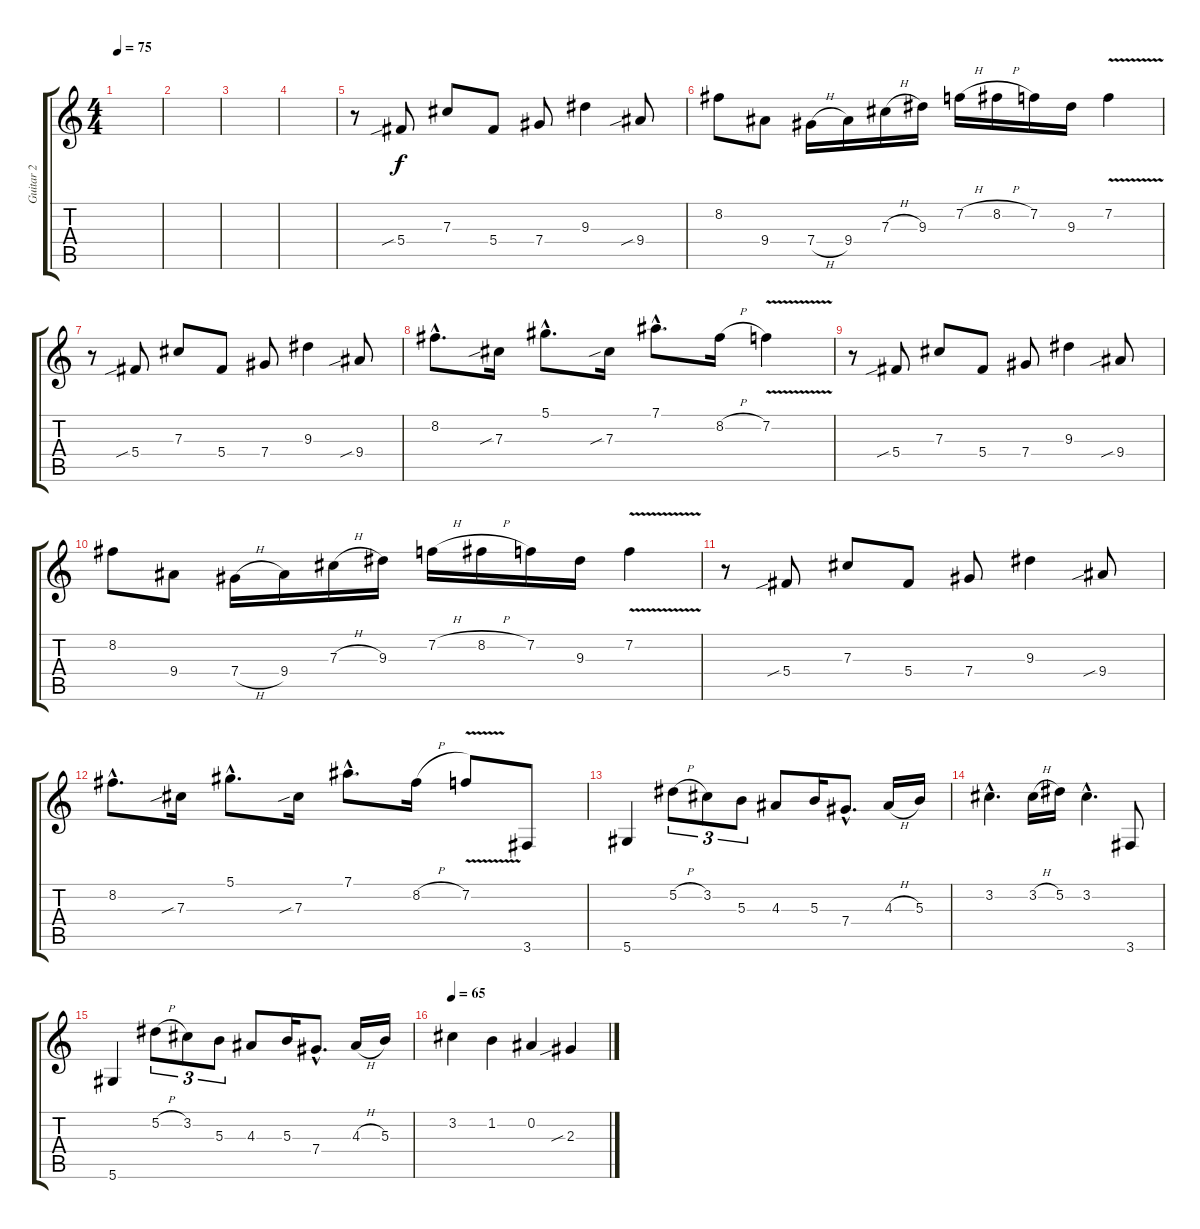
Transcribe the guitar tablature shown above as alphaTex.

\track ("Guitar 2" "Guitar 2") {instrument acousticguitarsteel}
\staff {score tabs}
\tuning (Eb4 Bb3 Gb3 Db3 Ab2 Eb2) {hide}
\ts (4 4)
\tempo 75
\clef g2
\ks c
|
|
|
|
r.8 5.4{sib}.8 7.3.8 5.4.8 7.4.8 9.3.4 9.4{sib}.8 |
8.2.8 9.4.8 7.4{h}.16 9.4.16 7.3{h}.16 9.3.16 7.2{h}.16 8.2{h}.16 7.2.16 9.3.16 7.2{v}.4 |
r.8 5.4{sib}.8 7.3.8 5.4.8 7.4.8 9.3.4 9.4{sib}.8 |
8.2{hac}.8{d} 7.3{sib}.16 5.1{hac}.8{d} 7.3{sib}.16 7.1{hac}.8{d} 8.2{h}.16 7.2{v}.4 |
r.8 5.4{sib}.8 7.3.8 5.4.8 7.4.8 9.3.4 9.4{sib}.8 |
8.2.8 9.4.8 7.4{h}.16 9.4.16 7.3{h}.16 9.3.16 7.2{h}.16 8.2{h}.16 7.2.16 9.3.16 7.2{v}.4 |
r.8 5.4{sib}.8 7.3.8 5.4.8 7.4.8 9.3.4 9.4{sib}.8 |
8.2{hac}.8{d} 7.3{sib}.16 5.1{hac}.8{d} 7.3{sib}.16 7.1{hac}.8{d} 8.2{h}.16 7.2{v}.8 3.6.8 |
5.6.4 5.2{h}.8{tu (3 2)} 3.2.8{tu (3 2)} 5.3.8{tu (3 2)} 4.3.8 5.3.16 7.4{hac}.8{d} 4.3{h}.16 5.3.16 |
3.2{hac}.4{d} 3.2{h}.16 5.2.16 3.2{hac}.4{d} 3.6.8 |
5.6.4 5.2{h}.8{tu (3 2)} 3.2.8{tu (3 2)} 5.3.8{tu (3 2)} 4.3.8 5.3.16 7.4{hac}.8{d} 4.3{h}.16 5.3.16 |
\tempo 65
3.2.4 1.2.4 0.2.4 2.3{sib}.4
